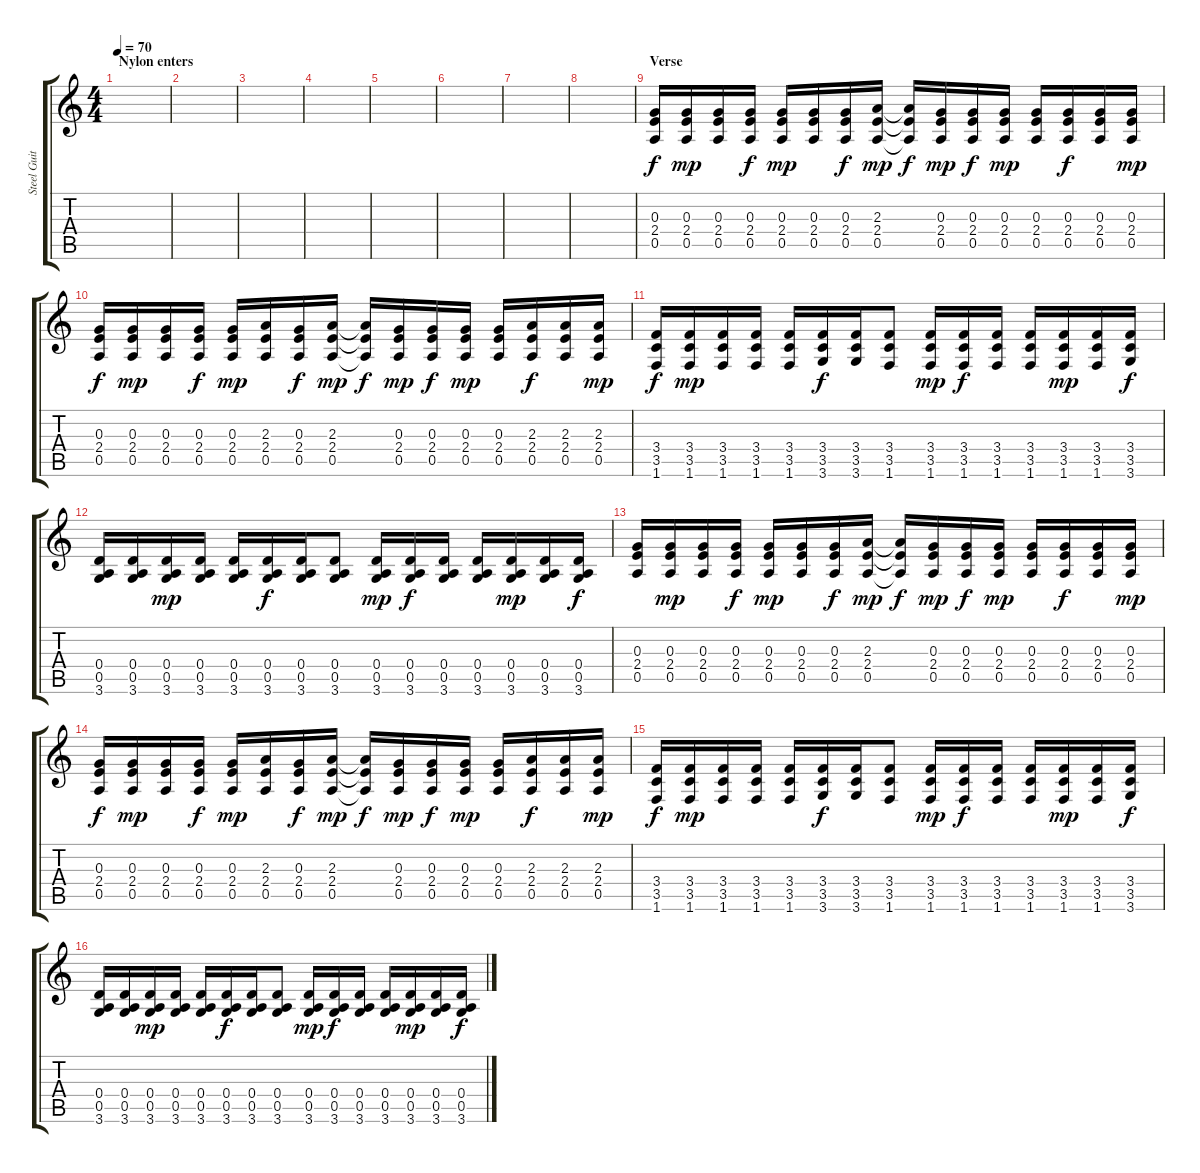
\track ("Steel Guitar 2" "Steel Guit") {instrument acousticguitarsteel}
\staff {score tabs}
\tuning (E4 B3 G3 D3 A2 E2) {hide}
\ts (4 4)
\section ("" "Nylon enters")
\tempo 70
\clef g2
\ks c
|
|
|
|
|
|
|
|
\section ("" "Verse")
(0.3 2.4 0.5).16{dy f} (0.3 2.4 0.5).16{dy mp} (0.3 2.4 0.5).16 (0.3 2.4 0.5).16{dy f} (0.3 2.4 0.5).16{dy mp} (0.3 2.4 0.5).16 (0.3 2.4 0.5).16{dy f} (2.3 2.4 0.5).16{dy mp} (2.3{t} 2.4{t} 0.5{t}).16{dy f} (0.3 2.4 0.5).16{dy mp} (0.3 2.4 0.5).16{dy f} (0.3 2.4 0.5).16{dy mp} (0.3 2.4 0.5).16 (0.3 2.4 0.5).16{dy f} (0.3 2.4 0.5).16 (0.3 2.4 0.5).16{dy mp} |
(0.3 2.4 0.5).16{dy f} (0.3 2.4 0.5).16{dy mp} (0.3 2.4 0.5).16 (0.3 2.4 0.5).16{dy f} (0.3 2.4 0.5).16{dy mp} (2.3 2.4 0.5).16 (0.3 2.4 0.5).16{dy f} (2.3 2.4 0.5).16{dy mp} (2.3{t} 2.4{t} 0.5{t}).16{dy f} (0.3 2.4 0.5).16{dy mp} (0.3 2.4 0.5).16{dy f} (0.3 2.4 0.5).16{dy mp} (0.3 2.4 0.5).16 (2.3 2.4 0.5).16{dy f} (2.3 2.4 0.5).16 (2.3 2.4 0.5).16{dy mp} |
(3.4 3.5 1.6).16{dy f} (3.4 3.5 1.6).16{dy mp} (3.4 3.5 1.6).16 (3.4 3.5 1.6).16 (3.4 3.5 1.6).16 (3.4 3.5 3.6).16{dy f} (3.4 3.5 3.6).16 (3.4 3.5 1.6).8 (3.4 3.5 1.6).16{dy mp} (3.4 3.5 1.6).16{dy f} (3.4 3.5 1.6).16 (3.4 3.5 1.6).16 (3.4 3.5 1.6).16{dy mp} (3.4 3.5 1.6).16 (3.4 3.5 3.6).16{dy f} |
(0.4 0.5 3.6).16 (0.4 0.5 3.6).16 (0.4 0.5 3.6).16{dy mp} (0.4 0.5 3.6).16 (0.4 0.5 3.6).16 (0.4 0.5 3.6).16{dy f} (0.4 0.5 3.6).16 (0.4 0.5 3.6).8 (0.4 0.5 3.6).16{dy mp} (0.4 0.5 3.6).16{dy f} (0.4 0.5 3.6).16 (0.4 0.5 3.6).16 (0.4 0.5 3.6).16{dy mp} (0.4 0.5 3.6).16 (0.4 0.5 3.6).16{dy f} |
(0.3 2.4 0.5).16 (0.3 2.4 0.5).16{dy mp} (0.3 2.4 0.5).16 (0.3 2.4 0.5).16{dy f} (0.3 2.4 0.5).16{dy mp} (0.3 2.4 0.5).16 (0.3 2.4 0.5).16{dy f} (2.3 2.4 0.5).16{dy mp} (2.3{t} 2.4{t} 0.5{t}).16{dy f} (0.3 2.4 0.5).16{dy mp} (0.3 2.4 0.5).16{dy f} (0.3 2.4 0.5).16{dy mp} (0.3 2.4 0.5).16 (0.3 2.4 0.5).16{dy f} (0.3 2.4 0.5).16 (0.3 2.4 0.5).16{dy mp} |
(0.3 2.4 0.5).16{dy f} (0.3 2.4 0.5).16{dy mp} (0.3 2.4 0.5).16 (0.3 2.4 0.5).16{dy f} (0.3 2.4 0.5).16{dy mp} (2.3 2.4 0.5).16 (0.3 2.4 0.5).16{dy f} (2.3 2.4 0.5).16{dy mp} (2.3{t} 2.4{t} 0.5{t}).16{dy f} (0.3 2.4 0.5).16{dy mp} (0.3 2.4 0.5).16{dy f} (0.3 2.4 0.5).16{dy mp} (0.3 2.4 0.5).16 (2.3 2.4 0.5).16{dy f} (2.3 2.4 0.5).16 (2.3 2.4 0.5).16{dy mp} |
(3.4 3.5 1.6).16{dy f} (3.4 3.5 1.6).16{dy mp} (3.4 3.5 1.6).16 (3.4 3.5 1.6).16 (3.4 3.5 1.6).16 (3.4 3.5 3.6).16{dy f} (3.4 3.5 3.6).16 (3.4 3.5 1.6).8 (3.4 3.5 1.6).16{dy mp} (3.4 3.5 1.6).16{dy f} (3.4 3.5 1.6).16 (3.4 3.5 1.6).16 (3.4 3.5 1.6).16{dy mp} (3.4 3.5 1.6).16 (3.4 3.5 3.6).16{dy f} |
(0.4 0.5 3.6).16 (0.4 0.5 3.6).16 (0.4 0.5 3.6).16{dy mp} (0.4 0.5 3.6).16 (0.4 0.5 3.6).16 (0.4 0.5 3.6).16{dy f} (0.4 0.5 3.6).16 (0.4 0.5 3.6).8 (0.4 0.5 3.6).16{dy mp} (0.4 0.5 3.6).16{dy f} (0.4 0.5 3.6).16 (0.4 0.5 3.6).16 (0.4 0.5 3.6).16{dy mp} (0.4 0.5 3.6).16 (0.4 0.5 3.6).16{dy f}
